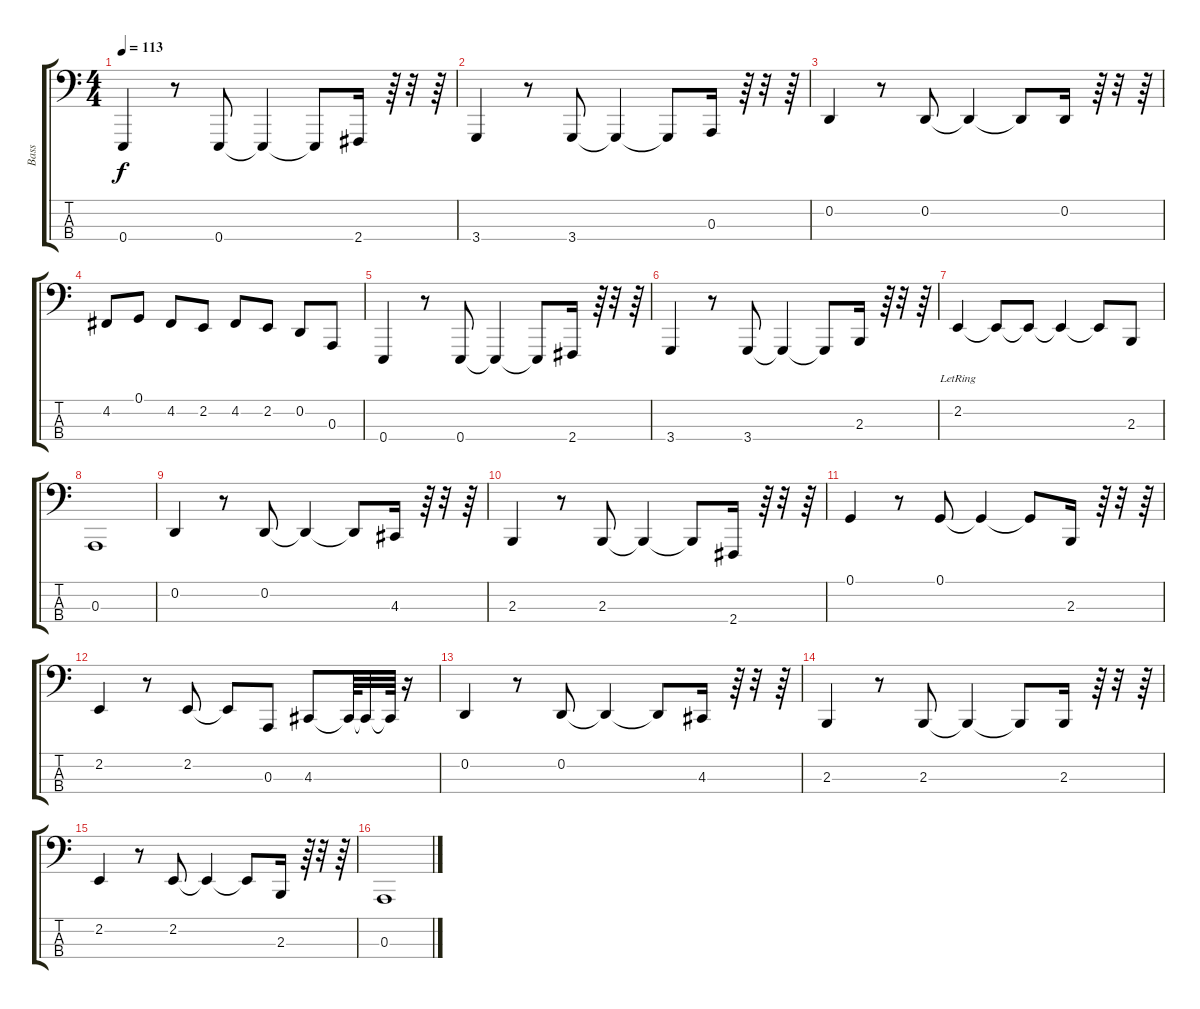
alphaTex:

\track ("Bass" "Bass") {instrument synthvoice}
\staff {score tabs}
\tuning (G2 D2 A1 E1) {hide}
\ts (4 4)
\tempo 113
\clef f4
\ks c
0.4.4{dy f} r.8 0.4.8 0.4{t}.4 0.4{t}.8 2.4.16 r.64 r.32 r.64 |
3.4.4 r.8 3.4.8 3.4{t}.4 3.4{t}.8 0.3.16 r.64 r.32 r.64 |
0.2.4 r.8 0.2.8 0.2{t}.4 0.2{t}.8 0.2.16 r.64 r.32 r.64 |
4.2.8 0.1.8 4.2.8 2.2.8 4.2.8 2.2.8 0.2.8 0.3.8 |
0.4.4 r.8 0.4.8 0.4{t}.4 0.4{t}.8 2.4.16 r.64 r.32 r.64 |
3.4.4 r.8 3.4.8 3.4{t}.4 3.4{t}.8 2.3.16 r.64 r.32 r.64 |
2.2{lr}.4 2.2{t}.8 2.2{t}.8 2.2{t}.4 2.2{t}.8 2.3.8 |
0.3.1 |
0.2.4 r.8 0.2.8 0.2{t}.4 0.2{t}.8 4.3.16 r.64 r.32 r.64 |
2.3.4 r.8 2.3.8 2.3{t}.4 2.3{t}.8 2.4.16 r.64 r.32 r.64 |
0.1.4 r.8 0.1.8 0.1{t}.4 0.1{t}.8 2.3.16 r.64 r.32 r.64 |
2.2.4 r.8 2.2.8 2.2{t}.8 0.3.8 4.3.8 4.3{t}.64 4.3{t}.32 4.3{t}.64 r.16 |
0.2.4 r.8 0.2.8 0.2{t}.4 0.2{t}.8 4.3.16 r.64 r.32 r.64 |
2.3.4 r.8 2.3.8 2.3{t}.4 2.3{t}.8 2.3.16 r.64 r.32 r.64 |
2.2.4 r.8 2.2.8 2.2{t}.4 2.2{t}.8 2.3.16 r.64 r.32 r.64 |
0.3.1
